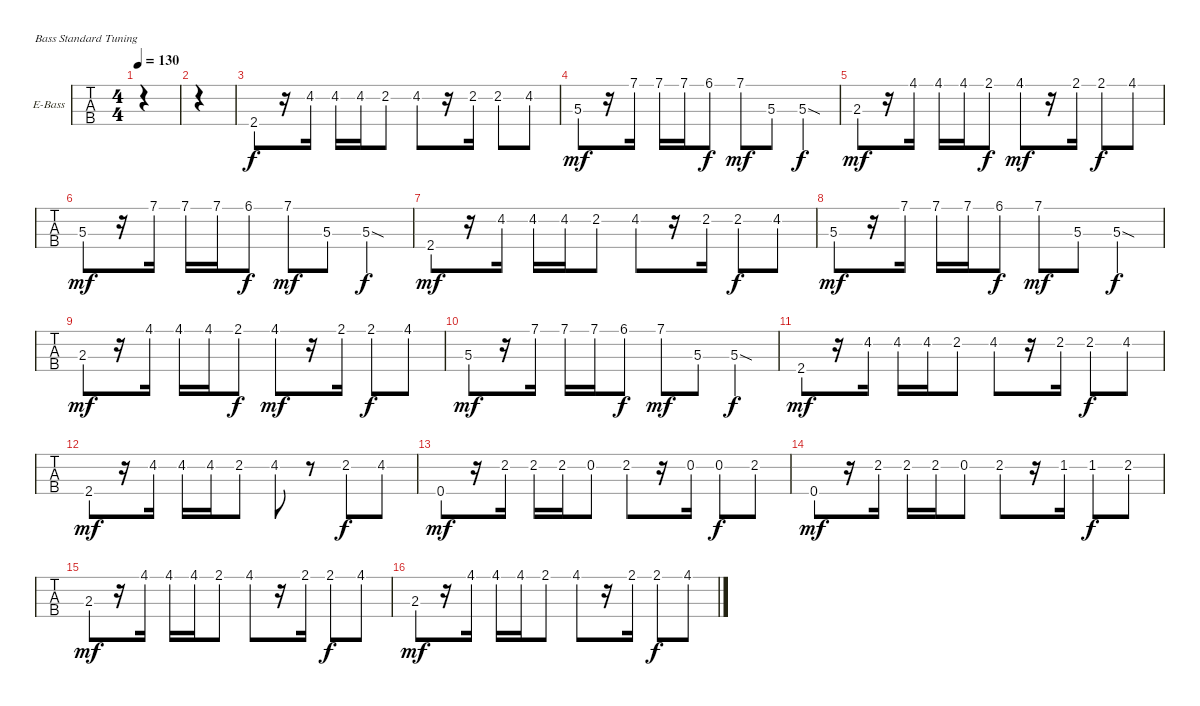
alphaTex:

\bracketExtendMode groupsimilarinstruments
\firstSystemTrackNameOrientation horizontal
\otherSystemsTrackNameOrientation horizontal
\track ("BASS" "E-Bass") {instrument electricbassfinger}
\staff {tabs}
\tuning (G2 D2 A1 E1)
\ts (4 4)
\beaming (8 2 2 2 2)
\tempo 130
\clef f4
\scale
0.512727
\ks f#minor
|
\scale
0.221818 |
\scale
0.265455 2.4{ac st}.8 r.16 4.2{ac st}.16 4.2{ac st}.16 4.2{ac st}.16 2.2{ac st}.8 4.2{ac st}.8 r.16 2.2{ac st}.16 2.2.8{dy f} 4.2.8 |
\scale
0.322751 5.3.8{dy mf} r.16 7.1{ac st}.16 7.1{ac st}.16 7.1{ac st}.16 6.1.8{dy f} 7.1{ac st}.8{dy mf} 5.3.8 5.3{sod}.4{dy f} |
\scale
0.322751 2.3{ac st}.8{dy mf} r.16 4.1{ac st}.16 4.1{ac st}.16 4.1{ac st}.16 2.1.8{dy f} 4.1{ac st}.8{dy mf} r.16 2.1{ac st}.16 2.1.8{dy f} 4.1.8 |
\scale
0.354497 5.3.8{dy mf} r.16 7.1{ac st}.16 7.1{ac st}.16 7.1{ac st}.16 6.1.8{dy f} 7.1{ac st}.8{dy mf} 5.3.8 5.3{sod}.4{dy f} |
2.4{ac st}.8{dy mf} r.16 4.2{ac st}.16 4.2{ac st}.16 4.2{ac st}.16 2.2{ac st}.8 4.2{ac st}.8 r.16 2.2{ac st}.16 2.2.8{dy f} 4.2.8 |
5.3.8{dy mf} r.16 7.1{ac st}.16 7.1{ac st}.16 7.1{ac st}.16 6.1.8{dy f} 7.1{ac st}.8{dy mf} 5.3.8 5.3{sod}.4{dy f} |
2.3{ac st}.8{dy mf} r.16 4.1{ac st}.16 4.1{ac st}.16 4.1{ac st}.16 2.1.8{dy f} 4.1{ac st}.8{dy mf} r.16 2.1{ac st}.16 2.1.8{dy f} 4.1.8 |
5.3.8{dy mf} r.16 7.1{ac st}.16 7.1{ac st}.16 7.1{ac st}.16 6.1.8{dy f} 7.1{ac st}.8{dy mf} 5.3.8 5.3{sod}.4{dy f} |
\scale
0.374359 2.4{ac st}.8{dy mf} r.16 4.2{ac st}.16 4.2{ac st}.16 4.2{ac st}.16 2.2{ac st}.8 4.2{ac st}.8 r.16 2.2{ac st}.16 2.2.8{dy f} 4.2.8 |
\scale
0.312821 2.4{ac st}.8{dy mf} r.16 4.2{ac st}.16 4.2{ac st}.16 4.2{ac st}.16 2.2{ac st}.8 4.2{ac st}.8 r.8 2.2.8{dy f} 4.2.8 |
\scale
0.333333 0.4{ac st}.8{dy mf} r.16 2.2{ac st}.16 2.2{ac st}.16 2.2{ac st}.16 0.2{ac st}.8 2.2{ac st}.8 r.16 0.2{ac st}.16 0.2.8{dy f} 2.2.8 |
\scale
0.333333 0.4{ac st}.8{dy mf} r.16 2.2{ac st}.16 2.2{ac st}.16 2.2{ac st}.16 0.2{ac st}.8 2.2{ac st}.8 r.16 1.2{ac st}.16 1.2.8{dy f} 2.2.8 |
\scale
0.333333 2.3{ac st}.8{dy mf} r.16 4.1{ac st}.16 4.1{ac st}.16 4.1{ac st}.16 2.1{ac st}.8 4.1{ac st}.8 r.16 2.1{ac st}.16 2.1.8{dy f} 4.1.8 |
\scale
0.333333 2.3{ac st}.8{dy mf} r.16 4.1{ac st}.16 4.1{ac st}.16 4.1{ac st}.16 2.1{ac st}.8 4.1{ac st}.8 r.16 2.1{ac st}.16 2.1.8{dy f} 4.1.8
